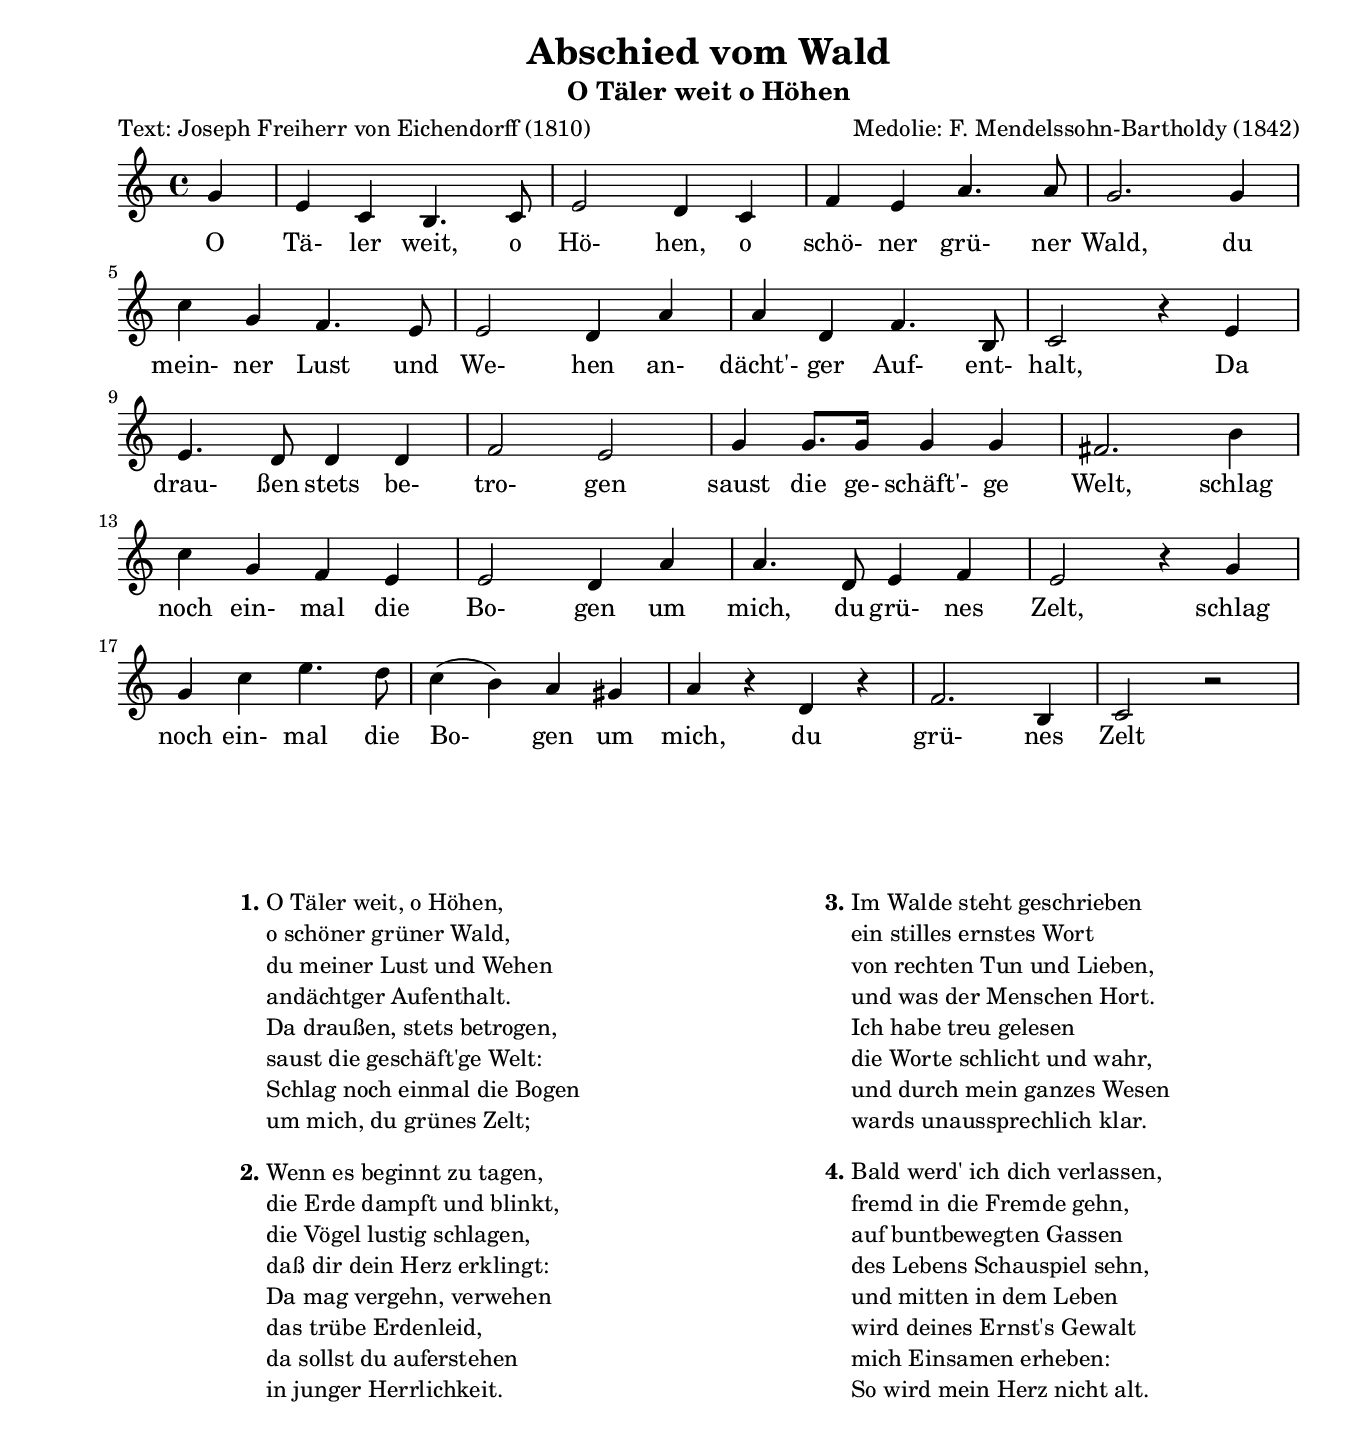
\version "2.18.2"
% \header { title = \markup \center-column {"Abschied vom Wald" \small "(O Täler weit o Höhen)" " "}
\header {
  title    = "Abschied vom Wald"
  subtitle = "O Täler weit o Höhen"
  poet     = "Text: Joseph Freiherr von Eichendorff (1810)"
  composer = "Medolie: F. Mendelssohn-Bartholdy (1842)"
}
#(set-default-paper-size "a4")
\paper { left-margin = 2\cm
         paper-width = 23\cm}
\layout {indent = 0 }
text = \lyricmode
{
  O
  Tä-  ler weit, o      Hö-  hen, o      schö- ner  grü- ner      Wald, du
  mein- ner Lust und     We-  hen an-      dächt'- ger Auf- ent-     halt, Da
  drau- ßen stets       be- tro- gen      saust die ge- schäft'- ge Welt, schlag
  noch ein- mal die      Bo- gen um        mich, du grü- nes         Zelt, schlag
  noch ein- mal  die     Bo- gen um        mich, du                   grü- nes     Zelt
}
melody = \relative c''
{
  \key c \major
  \time 4/4
            \partial 4 g
            e4 c4  b4. c8   | e2 d4   c4      | f4  e4 a4.  a8    | g2. g4    | \break
            c4  g4  f4.  e8 | e2 d4  a'4      | a4  d,4  f4.  b,8 | c2 r4 e4  | \break
            e4. d8 d4 d4    | f2 e2           | g4 g8. g16 g4 g4  | fis2. b4  | \break
            c4 g4 f4 e4     | e2 d4 a'4       | a4. d,8 e4 f4     | e2 r4 g4  | \break
            g4 c4 e4. d8    | c4( b4) a4 gis4 | a4 r4 d,4 r4      | f2.  b,4  | c2 r2 \break
}
\score
{
  <<
    \new Staff = "mel"
      {
        <<
          \transpose c c
          {
            \melody
          }
        >>
        \addlyrics { \text }
     }
  >>
 \layout { \context { \RemoveEmptyStaffContext } }
 \midi {
     \context {
       \Score
       tempoWholesPerMinute = #(ly:make-moment 100 4)
       }
  }
}
\markup {
\vspace #5
  \fill-line {
    \hspace #0.1 % moves the column off the left margin;
     % can be removed if space on the page is tight
     \column {
      \line { \bold "1."
        \column {
"O Täler weit, o Höhen,     "
"o schöner grüner Wald,     "
"du meiner Lust und Wehen     "
"andächtger Aufenthalt.      "
"Da draußen, stets betrogen, "
"saust die geschäft'ge Welt: "
"Schlag noch einmal die Bogen "
"um mich, du grünes Zelt;    "
        }
      }
      \combine \null \vspace #0.5 % adds vertical spacing between verses
      \line { \bold "2."
        \column {
"Wenn es beginnt zu tagen,    "
"die Erde dampft und blinkt,  "
"die Vögel lustig schlagen,  "
"daß dir dein Herz erklingt: "
"Da mag vergehn, verwehen     "
"das trübe Erdenleid,        "
"da sollst du auferstehen     "
"in junger Herrlichkeit.      "
        }
      }
    }
    \hspace #0.1 % adds horizontal spacing between columns;
    \column {
      \line { \bold "3."
        \column {
"Im Walde steht geschrieben   "
"ein stilles ernstes Wort     "
"von rechten Tun und Lieben,  "
"und was der Menschen Hort.   "
"Ich habe treu gelesen        "
"die Worte schlicht und wahr, "
"und durch mein ganzes Wesen  "
"wards unaussprechlich klar.  "
        }
      }
      \combine \null \vspace #0.5 % adds vertical spacing between verses
      \line { \bold "4."
        \column {
"Bald werd' ich dich verlassen, "
"fremd in die Fremde gehn,      "
"auf buntbewegten Gassen        "
"des Lebens Schauspiel sehn,    "
"und mitten in dem Leben        "
"wird deines Ernst's Gewalt     "
"mich Einsamen erheben:         "
"So wird mein Herz nicht alt.   "
        }
      }
    }
  \hspace #0.1 % gives some extra space on the right margin;
  % can be removed if page space is tight
  }
}
